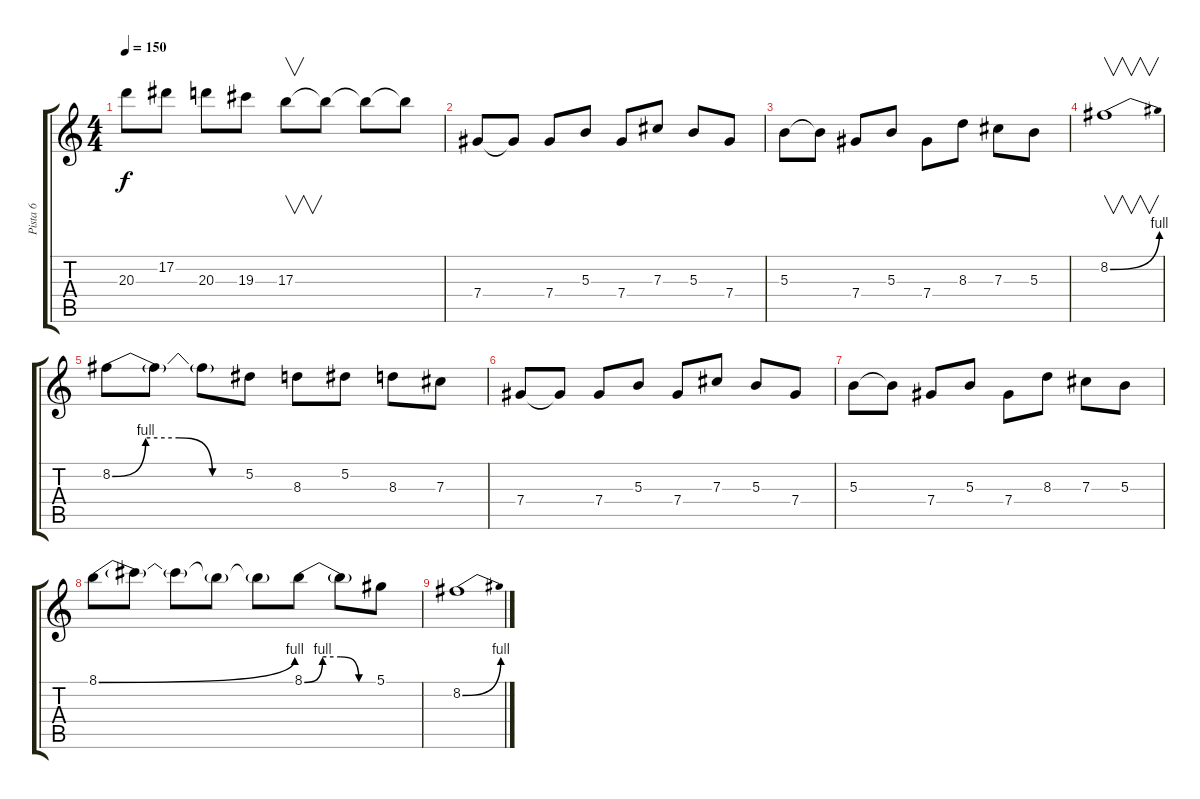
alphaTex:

\track ("Pista 6" "Pista 6") {instrument distortionguitar}
\staff {score tabs}
\tuning (Eb4 Bb3 Gb3 Db3 Ab2 Eb2) {hide}
\ts (4 4)
\tempo 150
\clef g2
\ks c
20.3.8{dy f} 17.2.8 20.3.8 19.3.8 17.3.8{v} 17.3{t}.8 17.3{t}.8 17.3{t}.8 |
7.4.8 7.4{t}.8 7.4.8 5.3.8 7.4.8 7.3.8 5.3.8 7.4.8 |
5.3.8 5.3{t}.8 7.4.8 5.3.8 7.4.8 8.3.8 7.3.8 5.3.8 |
8.2{be (bend 0 0 60 4)}.1{v} |
8.2{be (custom 0 0 15 4 30 4 45 0 60 0)}.8 8.2{t}.8 8.2{t}.8 5.2.8 8.3.8 5.2.8 8.3.8 7.3.8 |
7.4.8 7.4{t}.8 7.4.8 5.3.8 7.4.8 7.3.8 5.3.8 7.4.8 |
5.3.8 5.3{t}.8 7.4.8 5.3.8 7.4.8 8.3.8 7.3.8 5.3.8 |
8.1{be (bend 0 0 60 4)}.8 8.1{t}.8 8.1{t}.8 8.1{t}.8 8.1{t}.8 8.1{be (custom 0 0 15 4 30 4 45 0 60 0)}.8 8.1{t}.8 5.1.8 |
8.2{be (bend 0 0 60 4)}.1
